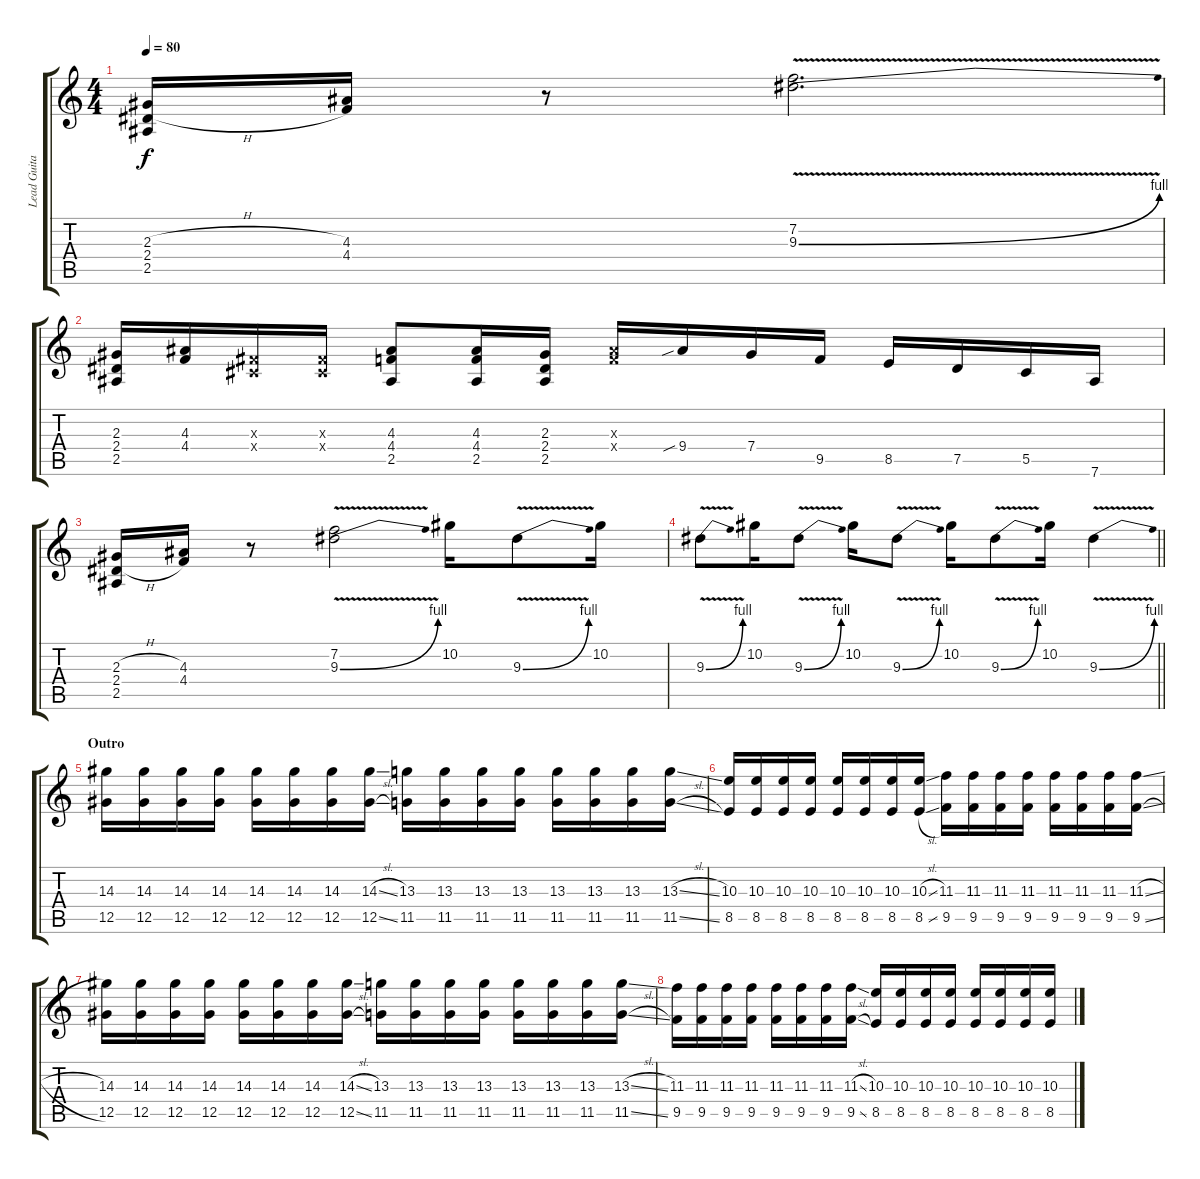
\track ("Lead Guitar" "Lead Guita") {instrument distortionguitar}
\staff {score tabs}
\tuning (Eb4 Bb3 Gb3 Db3 Ab2 Eb2) {hide}
\ts (4 4)
\tempo 80
\clef g2
\ks c
(2.3{h} 2.4{h} 2.5).16{dy f} (4.3 4.4).16 r.8 (7.2 9.3{be (bend 0 0 60 4) v}).2{d} |
(2.3 2.4 2.5).16 (4.3 4.4).16 (0.3{x} 0.4{x}).16 (0.3{x} 0.4{x}).16 (4.3 4.4 2.5).8 (4.3 4.4 2.5).16 (2.3 2.4 2.5).16 (4.3{x} 4.4{x}).16 9.4{sib}.16 7.4.16 9.5.16 8.5.16 7.5.16 5.5.16 7.6.16 |
(2.3{h} 2.4{h} 2.5).16 (4.3 4.4).16 r.8 (7.2 9.3{be (bend 0 0 60 4) v}).2 10.2.16 9.3{be (bend 0 0 60 4) v}.8 10.2.16 |
\barLineRight lightlight
9.3{be (bend 0 0 60 4) v}.8 10.2.16 9.3{be (bend 0 0 60 4) v}.8 10.2.16 9.3{be (bend 0 0 60 4) v}.8 10.2.16 9.3{be (bend 0 0 60 4) v}.8 10.2.16 9.3{be (bend 0 0 60 4) v}.4 |
\section ("" "Outro")
(14.3 12.5).16 (14.3 12.5).16 (14.3 12.5).16 (14.3 12.5).16 (14.3 12.5).16 (14.3 12.5).16 (14.3 12.5).16 (14.3{sl} 12.5{sl}).16 (13.3 11.5).16 (13.3 11.5).16 (13.3 11.5).16 (13.3 11.5).16 (13.3 11.5).16 (13.3 11.5).16 (13.3 11.5).16 (13.3{sl} 11.5{sl}).16 |
(10.3 8.5).16 (10.3 8.5).16 (10.3 8.5).16 (10.3 8.5).16 (10.3 8.5).16 (10.3 8.5).16 (10.3 8.5).16 (10.3{sl} 8.5{sl}).16 (11.3 9.5).16 (11.3 9.5).16 (11.3 9.5).16 (11.3 9.5).16 (11.3 9.5).16 (11.3 9.5).16 (11.3 9.5).16 (11.3{sl} 9.5{sl}).16 |
(14.3 12.5).16 (14.3 12.5).16 (14.3 12.5).16 (14.3 12.5).16 (14.3 12.5).16 (14.3 12.5).16 (14.3 12.5).16 (14.3{sl} 12.5{sl}).16 (13.3 11.5).16 (13.3 11.5).16 (13.3 11.5).16 (13.3 11.5).16 (13.3 11.5).16 (13.3 11.5).16 (13.3 11.5).16 (13.3{sl} 11.5{sl}).16 |
(11.3 9.5).16 (11.3 9.5).16 (11.3 9.5).16 (11.3 9.5).16 (11.3 9.5).16 (11.3 9.5).16 (11.3 9.5).16 (11.3{sl} 9.5{sl}).16 (10.3 8.5).16 (10.3 8.5).16 (10.3 8.5).16 (10.3 8.5).16 (10.3 8.5).16 (10.3 8.5).16 (10.3 8.5).16 (10.3{sl} 8.5{sl}).16
